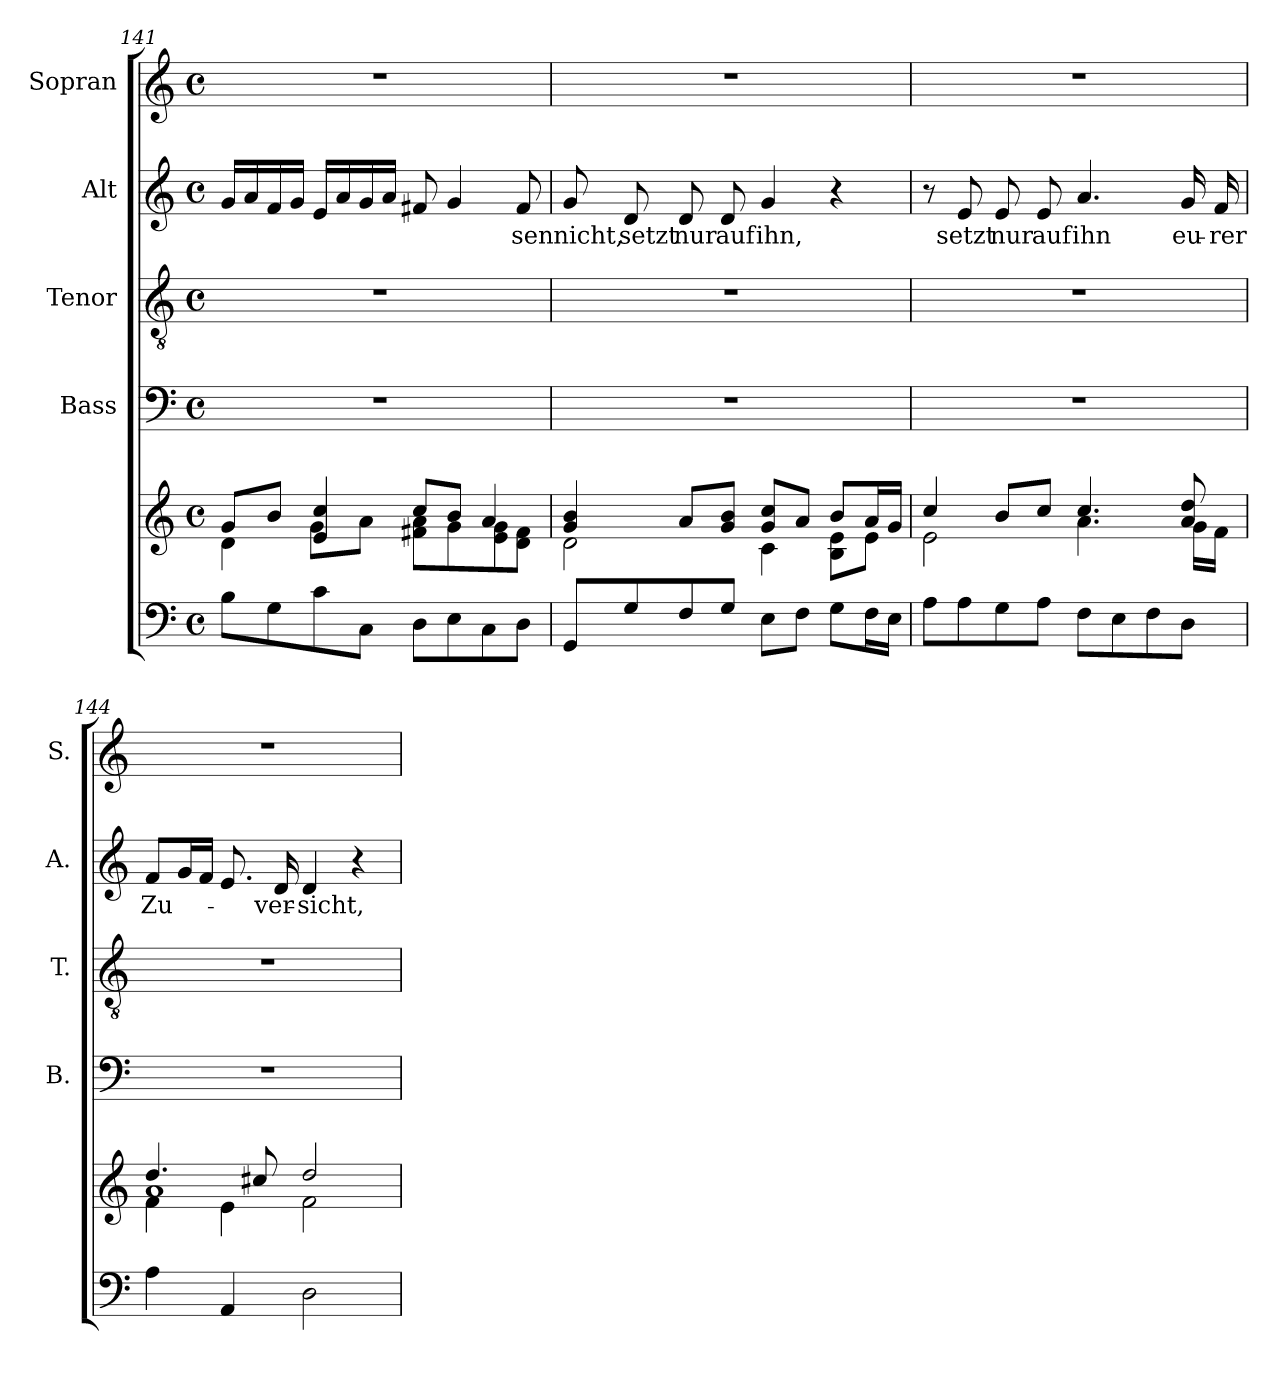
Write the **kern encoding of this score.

**kern	**kern	**kern	**kern	**kern	**text	**kern
*part5	*part5	*part4	*part3	*part2	*part2	*part1
*staff6	*staff5	*staff4	*staff3	*staff2	*staff2	*staff1
*	*	*I"Bass	*I"Tenor	*I"Alt	*	*I"Sopran
*	*	*I'B.	*I'T.	*I'A.	*	*I'S.
*clefF4	*clefG2	*clefF4	*clefGv2	*clefG2	*	*clefG2
*k[]	*k[]	*k[]	*k[]	*k[]	*	*k[]
*C:	*C:	*C:	*C:	*C:	*	*C:
*M4/4	*M4/4	*M4/4	*M4/4	*M4/4	*	*M4/4
*met(c)	*met(c)	*met(c)	*met(c)	*met(c)	*	*met(c)
=141	=141	=141	=141	=141	=141	=141
*	*^	*	*	*	*	*
8B\L	8g/L	4d\	1r	1r	16g/LL	.	1r
.	.	.	.	.	16a/	.	.
8G\	8b/J	.	.	.	16f/	.	.
.	.	.	.	.	16g/JJ	.	.
8c\	4e/ 4cc/	8g\L	.	.	16e/LL	.	.
.	.	.	.	.	16a/	.	.
8C\J	.	8a\J	.	.	16g/	.	.
.	.	.	.	.	16a/JJ	.	.
8D\L	8cc/L	8f#X\ 8a\L	.	.	8f#X/	.	.
8E\	8b/J	8g\	.	.	4g/	.	.
8C\	4a/	8e\ 8g\	.	.	.	.	.
!	!	!	!	!	!	!LO:LY:b	!
8D\J	.	8d\ 8f#\J	.	.	8f#/	-sen	.
=142	=142	=142	=142	=142	=142	=142	=142
!	!	!	!	!	!	!LO:LY:b	!
8GG/L	4g/ 4b/	2d\	1r	1r	8g/	nicht,	1r
!	!	!	!	!	!	!LO:LY:b	!
8G/	.	.	.	.	8d/	setzt	.
!	!	!	!	!	!	!LO:LY:b	!
8F/	8a/L	.	.	.	8d/	nur	.
!	!	!	!	!	!	!LO:LY:b	!
8G/J	8g/ 8b/J	.	.	.	8d/	auf	.
!	!	!	!	!	!	!LO:LY:b	!
8E\L	8g/ 8cc/L	4c\	.	.	4g/	ihn,	.
8F\J	8a/J	.	.	.	.	.	.
8G\L	8b/L	8B\ 8e\L	.	.	4r	.	.
16F\L	16a/L	8e\J	.	.	.	.	.
16E\JJ	16g/JJ	.	.	.	.	.	.
=143	=143	=143	=143	=143	=143	=143	=143
8A\L	4cc/	2e\	1r	1r	8r	.	1r
!	!	!	!	!	!	!LO:LY:b	!
8A\	.	.	.	.	8e/	setzt	.
!	!	!	!	!	!	!LO:LY:b	!
8G\	8b/L	.	.	.	8e/	nur	.
!	!	!	!	!	!	!LO:LY:b	!
8A\J	8cc/J	.	.	.	8e/	auf	.
!	!	!	!	!	!	!LO:LY:b	!
8F\L	4.cc/	4.a\	.	.	4.a/	ihn	.
8E\	.	.	.	.	.	.	.
8F\	.	.	.	.	.	.	.
!	!	!	!	!	!	!LO:LY:b	!
8D\J	8a/ 8dd/	16g\LL	.	.	16g/	eu-	.
!	!	!	!	!	!	!LO:LY:b	!
.	.	16f\JJ	.	.	16f/	-rer	.
!!LO:LB:g=z
=144	=144	=144	=144	=144	=144	=144	=144
*	*	*^	*	*	*	*	*
!	!	!	!	!	!	!	!LO:LY:b	!
4A\	4.dd/	4f\	1a	1r	1r	8f/L	Zu-	1r
.	.	.	.	.	.	16g/L	.	.
.	.	.	.	.	.	16f/JJ	.	.
4AA/	.	4e\	.	.	.	8.e/	.	.
.	8cc#X/	.	.	.	.	.	.	.
!	!	!	!	!	!	!	!LO:LY:b	!
.	.	.	.	.	.	16d/	-ver-	.
!	!	!	!	!	!	!	!LO:LY:b	!
2D\	2dd/	2f\	.	.	.	4d/	-sicht,	.
.	.	.	.	.	.	4r	.	.
*	*v	*v	*v	*	*	*	*	*
=	=	=	=	=	=	=
*-	*-	*-	*-	*-	*-	*-
